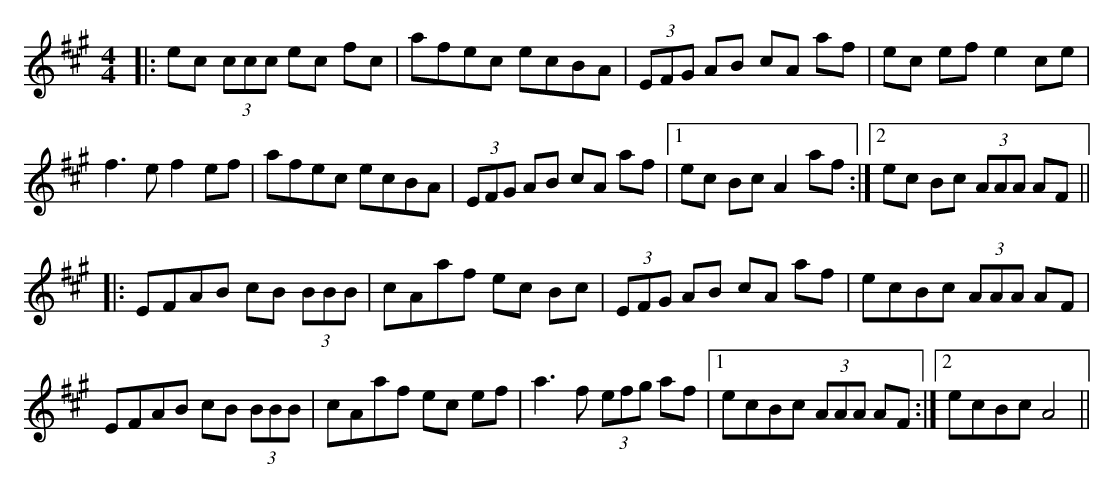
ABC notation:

X:1
M:4/4
K:A
|:ec (3ccc ec fc|afec ecBA|(3EFG AB cA af|ec ef e2 ce|
f3 e f2 ef|afec ecBA|(3EFG AB cA af|1 ec Bc A2 af:|2 ec Bc (3AAA AF||
|:EFAB cB (3BBB|cAaf ec Bc|(3EFG AB cA af|ecBc (3AAA AF|
EFAB cB (3BBB|cAaf ec ef|a3 f (3efg af|1 ecBc (3AAA AF:|2 ecBc A4||
